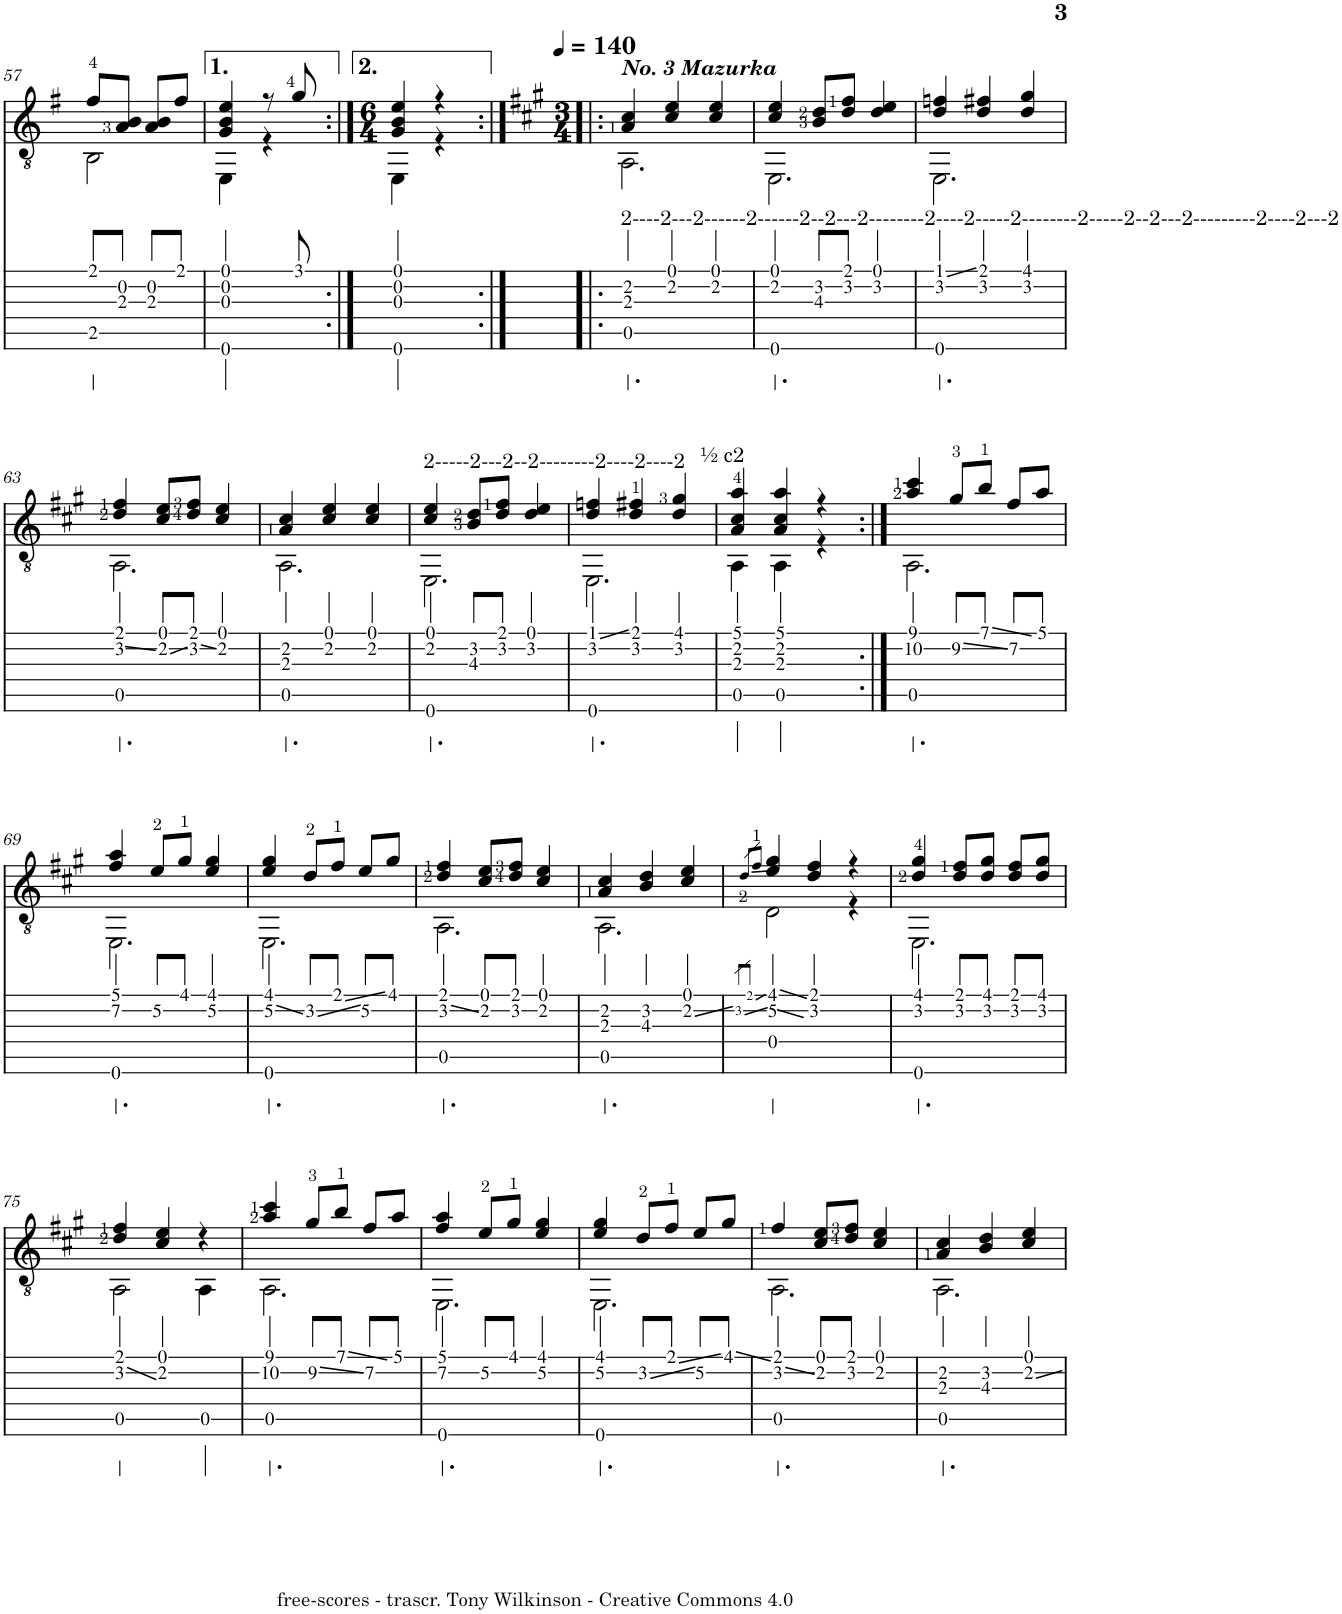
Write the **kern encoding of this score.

**kern	**kern
*part2	*part1
*staff2	*staff1
*I"Chitarra classica (Intavolatura)	*I"Chitarra classica
!!LO:PB:g=z
*	*clefGv2
*k[f#]	*k[f#]
*M2/4	*M2/4
=57	=57
*^	*^
8f#/L	2BB\	8f#/L	2BB\
8A/ 8B/J	.	8A/ 8B/J	.
8A/ 8B/L	.	8A/ 8B/L	.
8f#/J	.	8f#/J	.
=58	=58	=58	=58
4G/ 4B/ 4e/	4EE\	4G/ 4B/ 4e/	4EE\
8r	4r	8r	4r
8g/	.	8g/	.
=59:|!	=59:|!	=59:|!	=59:|!
*M6/4	*	*M6/4	*
4G/ 4B/ 4e/	4EE\	4G/ 4B/ 4e/	4EE\
4r	4r	4r	4r
=60:|!|:	=60:|!|:	=60:|!|:	=60:|!|:
*k[f#c#g#]	*	*k[f#c#g#]	*
*M3/4	*	*M3/4	*
*	*	*MM140	*
!	!	!LO:TX:a:Bi:t=No. 3 Mazurka	!
!LO:TX:a:t=2----2---2------2------2--2---2--------2----2-----2--------2-----2--2---2---------2----2---2	!	!	!
4A/ 4c#/	2.AA\	4A/ 4c#/	2.AA\
4c#/ 4e/	.	4c#/ 4e/	.
4c#/ 4e/	.	4c#/ 4e/	.
=61	=61	=61	=61
4c#/ 4e/	2.EE\	4c#/ 4e/	2.EE\
8B/ 8d/L	.	8B/ 8d/L	.
8d/ 8f#/J	.	8d/ 8f#/J	.
4d/ 4e/	.	4d/ 4e/	.
=62	=62	=62	=62
4d/ 4fn/	2.EE\	4d/ 4fn/	2.EE\
4d/ 4f#X/	.	4d/ 4f#X/	.
4d/ 4g#/	.	4d/ 4g#/	.
!!LO:LB:g=z	!!
=63	=63	=63	=63
4d/ 4f#/	2.AA\	4d/ 4f#/	2.AA\
8c#/ 8e/L	.	8c#/ 8e/L	.
8d/ 8f#/J	.	8d/ 8f#/J	.
4c#/ 4e/	.	4c#/ 4e/	.
=64	=64	=64	=64
4A/ 4c#/	2.AA\	4A/ 4c#/	2.AA\
4c#/ 4e/	.	4c#/ 4e/	.
4c#/ 4e/	.	4c#/ 4e/	.
=65	=65	=65	=65
!	!	!LO:TX:a:t=2-----2---2--2--------2----2----2	!
4c#/ 4e/	2.EE\	4c#/ 4e/	2.EE\
8B/ 8d/L	.	8B/ 8d/L	.
8d/ 8f#/J	.	8d/ 8f#/J	.
4d/ 4e/	.	4d/ 4e/	.
=66	=66	=66	=66
4d/ 4fn/	2.EE\	4d/ 4fn/	2.EE\
4d/ 4f#X/	.	4d/ 4f#X/	.
4d/ 4g#/	.	4d/ 4g#/	.
=67	=67	=67	=67
!	!	!LO:TX:a:t=½ c2	!
4A/ 4c#/ 4a/	4AA\	4A/ 4c#/ 4a/	4AA\
4A/ 4c#/ 4a/	4AA\	4A/ 4c#/ 4a/	4AA\
4r	4r	4r	4r
=68:|!	=68:|!	=68:|!	=68:|!
4a/ 4cc#/	2.AA\	4a/ 4cc#/	2.AA\
8g#/L	.	8g#/L	.
8b/J	.	8b/J	.
8f#/L	.	8f#/L	.
8a/J	.	8a/J	.
!!LO:LB:g=z	!!
=69	=69	=69	=69
4f#/ 4a/	2.EE\	4f#/ 4a/	2.EE\
8e/L	.	8e/L	.
8g#/J	.	8g#/J	.
4e/ 4g#/	.	4e/ 4g#/	.
=70	=70	=70	=70
4e/ 4g#/	2.EE\	4e/ 4g#/	2.EE\
8d/L	.	8d/L	.
8f#/J	.	8f#/J	.
8e/L	.	8e/L	.
8g#/J	.	8g#/J	.
=71	=71	=71	=71
4d/ 4f#/	2.AA\	4d/ 4f#/	2.AA\
8c#/ 8e/L	.	8c#/ 8e/L	.
8d/ 8f#/J	.	8d/ 8f#/J	.
4c#/ 4e/	.	4c#/ 4e/	.
=72	=72	=72	=72
4A/ 4c#/	2.AA\	4A/ 4c#/	2.AA\
4B/ 4d/	.	4B/ 4d/	.
4c#/ 4e/	.	4c#/ 4e/	.
=73	=73	=73	=73
8qd/L	.	8qd/L	.
8qf#/J	.	8qf#/J	.
4e/ 4g#/	2D\	4e/ 4g#/	2D\
4d/ 4f#/	.	4d/ 4f#/	.
4r	4r	4r	4r
=74	=74	=74	=74
4d/ 4g#/	2.EE\	4d/ 4g#/	2.EE\
8d/ 8f#/L	.	8d/ 8f#/L	.
8d/ 8g#/J	.	8d/ 8g#/J	.
8d/ 8f#/L	.	8d/ 8f#/L	.
8d/ 8g#/J	.	8d/ 8g#/J	.
!!LO:LB:g=z	!!
=75	=75	=75	=75
4d/ 4f#/	2AA\	4d/ 4f#/	2AA\
4c#/ 4e/	.	4c#/ 4e/	.
4r	4AA\	4r	4AA\
=76	=76	=76	=76
4a/ 4cc#/	2.AA\	4a/ 4cc#/	2.AA\
8g#/L	.	8g#/L	.
8b/J	.	8b/J	.
8f#/L	.	8f#/L	.
8a/J	.	8a/J	.
=77	=77	=77	=77
4f#/ 4a/	2.EE\	4f#/ 4a/	2.EE\
8e/L	.	8e/L	.
8g#/J	.	8g#/J	.
4e/ 4g#/	.	4e/ 4g#/	.
=78	=78	=78	=78
4e/ 4g#/	2.EE\	4e/ 4g#/	2.EE\
8d/L	.	8d/L	.
8f#/J	.	8f#/J	.
8e/L	.	8e/L	.
8g#/J	.	8g#/J	.
=79	=79	=79	=79
4d/ 4f#/	2.AA\	4f#/	2.AA\
8c#/ 8e/L	.	8c#/ 8e/L	.
8d/ 8f#/J	.	8d/ 8f#/J	.
4c#/ 4e/	.	4c#/ 4e/	.
=80	=80	=80	=80
4A/ 4c#/	2.AA\	4A/ 4c#/	2.AA\
4B/ 4d/	.	4B/ 4d/	.
4c#/ 4e/	.	4c#/ 4e/	.
*v	*v	*	*
*	*v	*v
=	=
*-	*-
